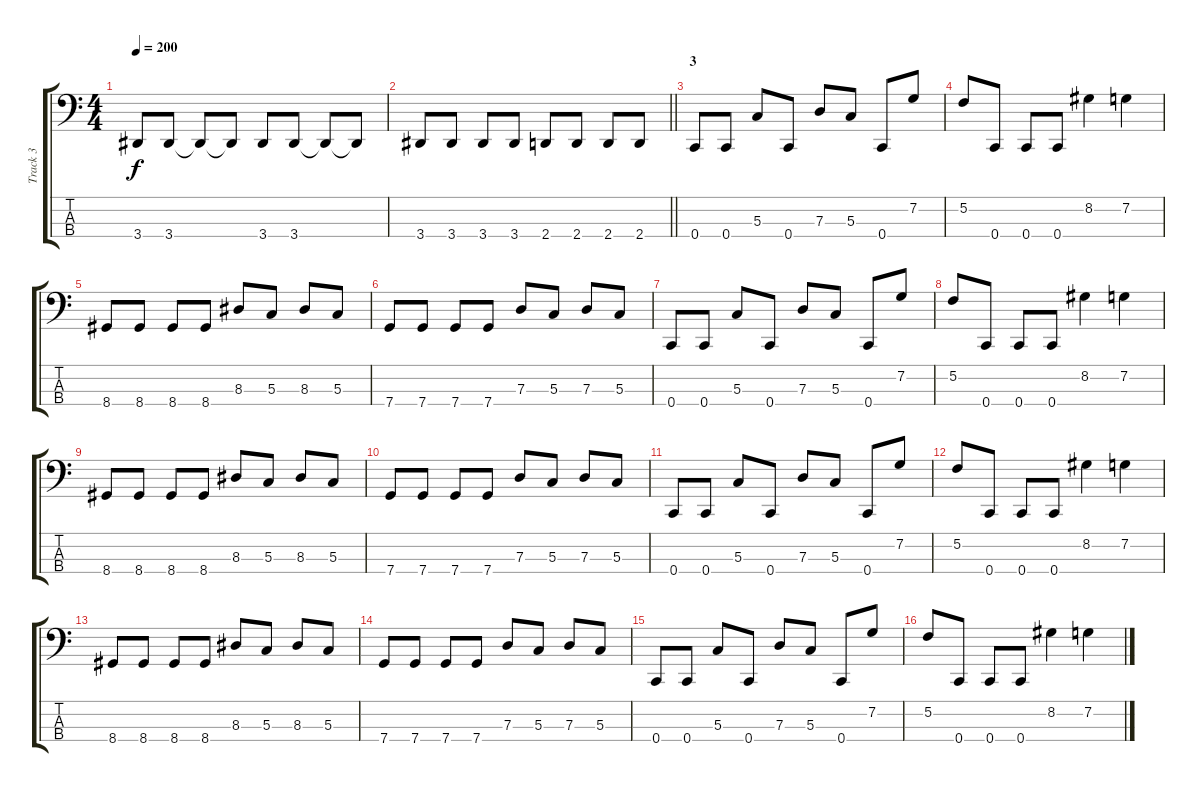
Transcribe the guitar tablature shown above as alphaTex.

\track ("Track 3" "Track 3") {instrument electricbasspick}
\staff {score tabs}
\tuning (F2 C2 G1 C1) {hide}
\ts (4 4)
\tempo 200
\clef f4
\ks c
3.4.8{dy f} 3.4.8 3.4{t}.8 3.4{t}.8 3.4.8 3.4.8 3.4{t}.8 3.4{t}.8 |
\barLineRight lightlight
3.4.8 3.4.8 3.4.8 3.4.8 2.4.8 2.4.8 2.4.8 2.4.8 |
\section ("" "3")
0.4.8 0.4.8 5.3.8 0.4.8 7.3.8 5.3.8 0.4.8 7.2.8 |
5.2.8 0.4.8 0.4.8 0.4.8 8.2.4 7.2.4 |
8.4.8 8.4.8 8.4.8 8.4.8 8.3.8 5.3.8 8.3.8 5.3.8 |
7.4.8 7.4.8 7.4.8 7.4.8 7.3.8 5.3.8 7.3.8 5.3.8 |
0.4.8 0.4.8 5.3.8 0.4.8 7.3.8 5.3.8 0.4.8 7.2.8 |
5.2.8 0.4.8 0.4.8 0.4.8 8.2.4 7.2.4 |
8.4.8 8.4.8 8.4.8 8.4.8 8.3.8 5.3.8 8.3.8 5.3.8 |
7.4.8 7.4.8 7.4.8 7.4.8 7.3.8 5.3.8 7.3.8 5.3.8 |
0.4.8 0.4.8 5.3.8 0.4.8 7.3.8 5.3.8 0.4.8 7.2.8 |
5.2.8 0.4.8 0.4.8 0.4.8 8.2.4 7.2.4 |
8.4.8 8.4.8 8.4.8 8.4.8 8.3.8 5.3.8 8.3.8 5.3.8 |
7.4.8 7.4.8 7.4.8 7.4.8 7.3.8 5.3.8 7.3.8 5.3.8 |
0.4.8 0.4.8 5.3.8 0.4.8 7.3.8 5.3.8 0.4.8 7.2.8 |
5.2.8 0.4.8 0.4.8 0.4.8 8.2.4 7.2.4
